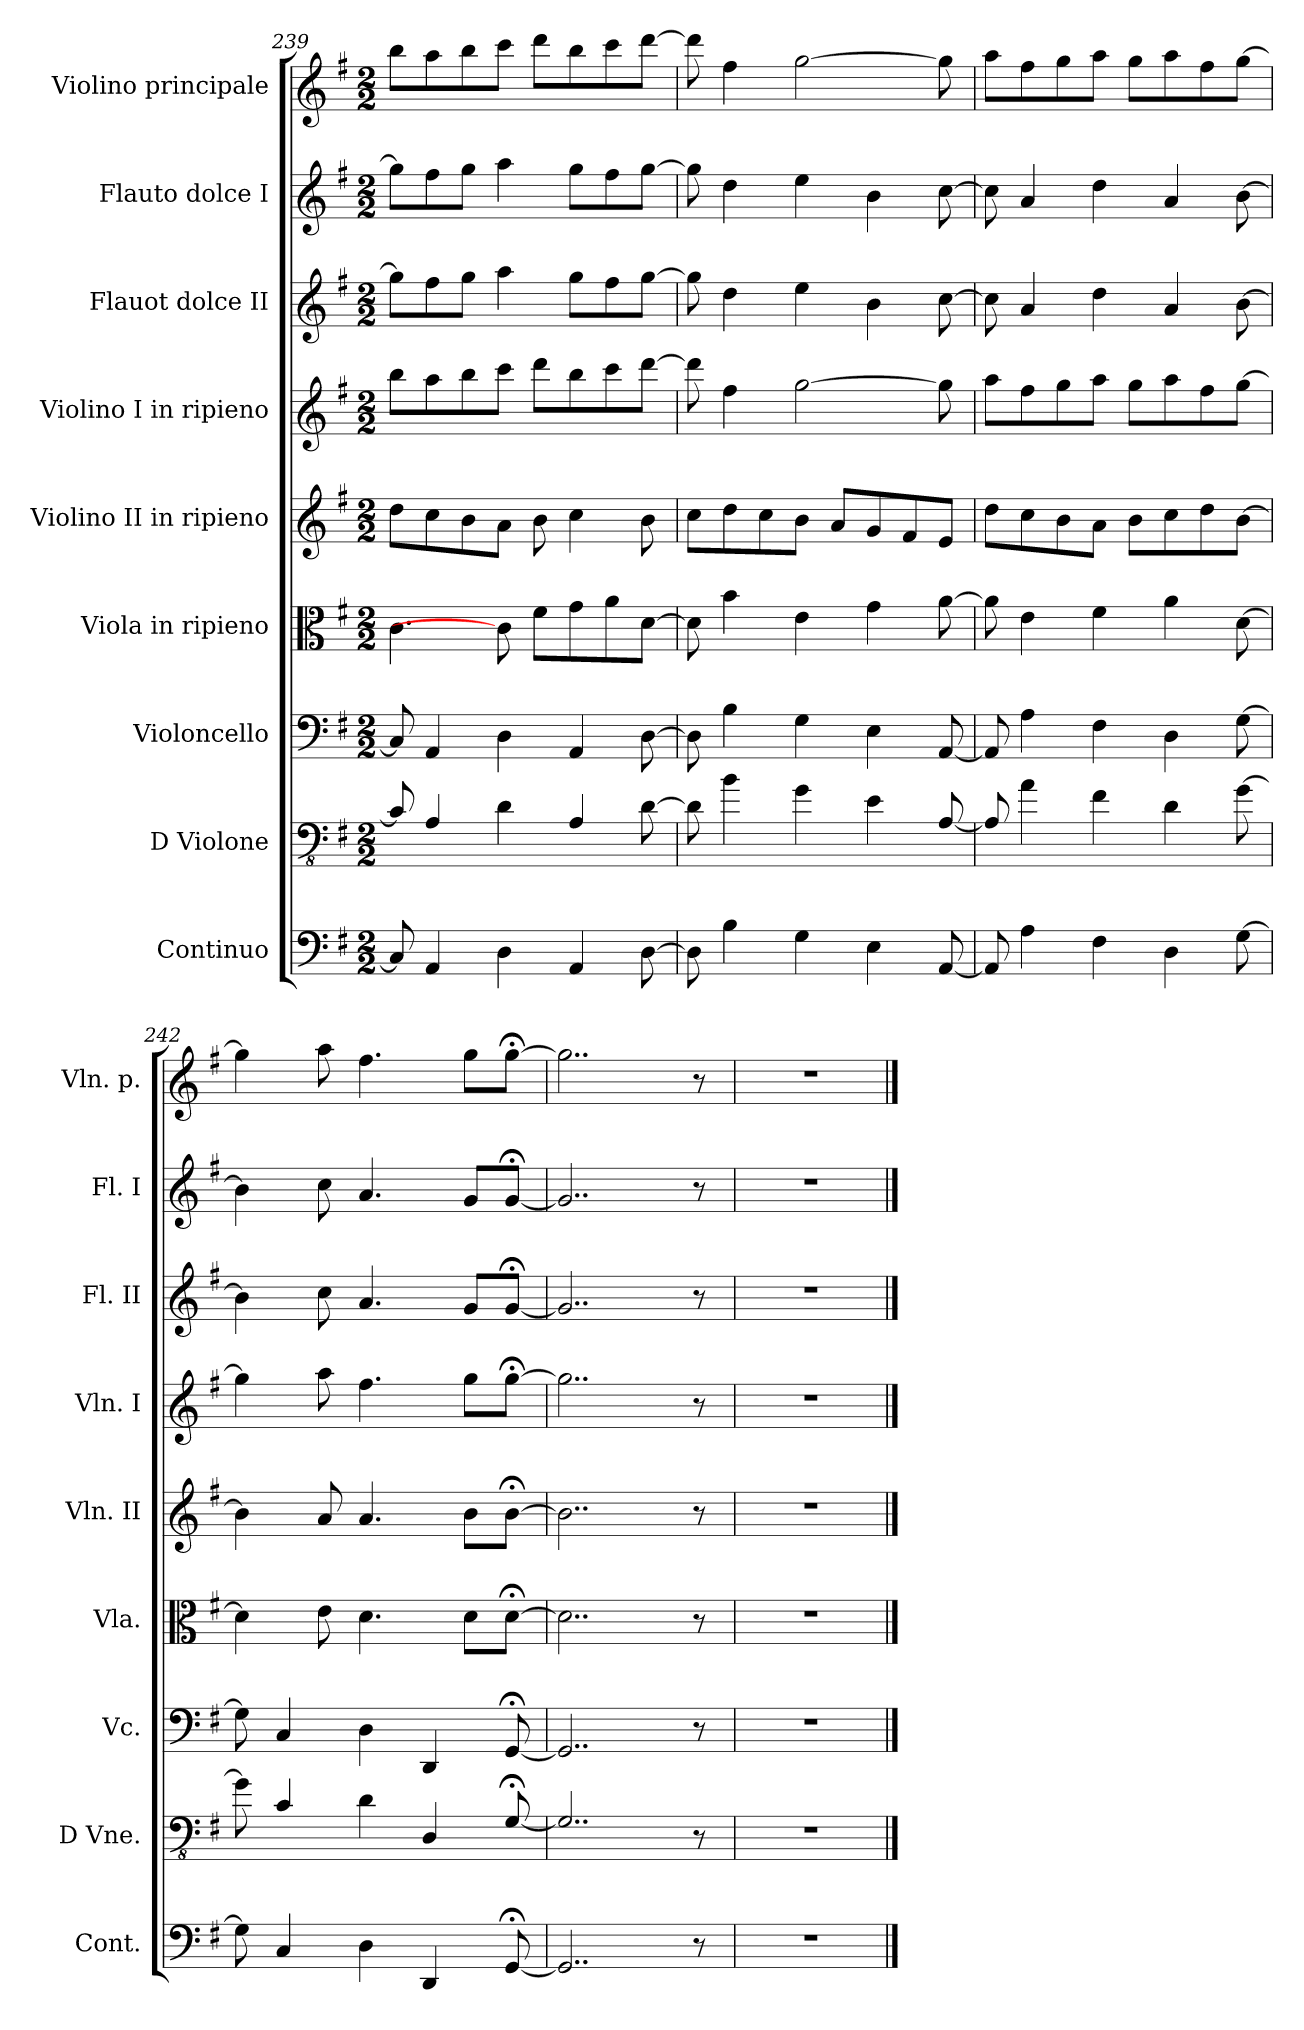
**kern	**kern	**kern	**kern	**kern	**kern	**kern	**kern	**kern
*part9	*part8	*part7	*part6	*part5	*part4	*part3	*part2	*part1
*staff9	*staff8	*staff7	*staff6	*staff5	*staff4	*staff3	*staff2	*staff1
*I"Continuo	*I"D Violone	*I"Violoncello	*I"Viola in ripieno	*I"Violino II in ripieno	*I"Violino I in ripieno	*I"Flauot dolce II	*I"Flauto dolce I	*I"Violino principale
*I'Cont.	*I'D Vne.	*I'Vc.	*I'Vla.	*I'Vln. II	*I'Vln. I	*I'Fl. II	*I'Fl. I	*I'Vln. p.
!!LO:PB:g=z
*clefF4	*clefFv4	*clefF4	*clefC3	*clefG2	*clefG2	*clefG2	*clefG2	*clefG2
*	*ITrd7c12	*	*	*	*	*	*	*
*k[f#]	*k[f#]	*k[f#]	*k[f#]	*k[f#]	*k[f#]	*k[f#]	*k[f#]	*k[f#]
*M2/2	*M2/2	*M2/2	*M2/2	*M2/2	*M2/2	*M2/2	*M2/2	*M2/2
=239	=239	=239	=239	=239	=239	=239	=239	=239
8C/]	8CC/]	8C/]	4.c\	8dd\L	8bb\L	8gg\L]	8gg\L]	8bb\L
4AA/	4AAA/	4AA/	.	8cc\	8aa\	8ff#\	8ff#\	8aa\
.	.	.	.	8b\	8bb\	8gg\J	8gg\J	8bb\
4D\	4DD\	4D\	8c\]	8a\J	8ccc\J	4aa\	4aa\	8ccc\J
.	.	.	8f#\L	8b\	8ddd\L	.	.	8ddd\L
4AA/	4AAA/	4AA/	8g\	4cc\	8bb\	8gg\L	8gg\L	8bb\
.	.	.	8a\	.	8ccc\	8ff#\	8ff#\	8ccc\
[8D\	[8DD\	[8D\	[8d\J	8b\	[8ddd\J	[8gg\J	[8gg\J	[8ddd\J
=240	=240	=240	=240	=240	=240	=240	=240	=240
8D\]	8DD\]	8D\]	8d\]	8cc\L	8ddd\]	8gg\]	8gg\]	8ddd\]
4B\	4BB\	4B\	4b\	8dd\	4ff#\	4dd\	4dd\	4ff#\
.	.	.	.	8cc\	.	.	.	.
4G\	4GG\	4G\	4e\	8b\J	[2gg\	4ee\	4ee\	[2gg\
.	.	.	.	8a/L	.	.	.	.
4E\	4EE\	4E\	4g\	8g/	.	4b\	4b\	.
.	.	.	.	8f#/	.	.	.	.
[8AA/	[8AAA/	[8AA/	[8a\	8e/J	8gg\]	[8cc\	[8cc\	8gg\]
=241	=241	=241	=241	=241	=241	=241	=241	=241
8AA/]	8AAA/]	8AA/]	8a\]	8dd\L	8aa\L	8cc\]	8cc\]	8aa\L
4A\	4AA\	4A\	4e\	8cc\	8ff#\	4a/	4a/	8ff#\
.	.	.	.	8b\	8gg\	.	.	8gg\
4F#\	4FF#\	4F#\	4f#\	8a\J	8aa\J	4dd\	4dd\	8aa\J
.	.	.	.	8b\L	8gg\L	.	.	8gg\L
4D\	4DD\	4D\	4a\	8cc\	8aa\	4a/	4a/	8aa\
.	.	.	.	8dd\	8ff#\	.	.	8ff#\
[8G\	[8GG\	[8G\	[8d\	[8b\J	[8gg\J	[8b\	[8b\	[8gg\J
=242	=242	=242	=242	=242	=242	=242	=242	=242
8G\]	8GG\]	8G\]	4d\]	4b\]	4gg\]	4b\]	4b\]	4gg\]
4C/	4CC/	4C/	.	.	.	.	.	.
.	.	.	8e\	8a/	8aa\	8cc\	8cc\	8aa\
4D\	4DD\	4D\	4.d\	4.a/	4.ff#\	4.a/	4.a/	4.ff#\
4DD/	4DDD/	4DD/	.	.	.	.	.	.
.	.	.	8d\L	8b\L	8gg\L	8g/L	8g/L	8gg\L
[8GG;</	[8GGG;</	[8GG;</	[8d;<\J	[8b;<\J	[8gg;<\J	[8g;</J	[8g;</J	[8gg;<\J
=243	=243	=243	=243	=243	=243	=243	=243	=243
2..GG/]	2..GGG/]	2..GG/]	2..d\]	2..b\]	2..gg\]	2..g/]	2..g/]	2..gg\]
8r	8r	8r	8r	8r	8r	8r	8r	8r
!!LO:PB:g=z
=244	=244	=244	=244	=244	=244	=244	=244	=244
1r	1r	1r	1r	1r	1r	1r	1r	1r
==	==	==	==	==	==	==	==	==
*-	*-	*-	*-	*-	*-	*-	*-	*-
